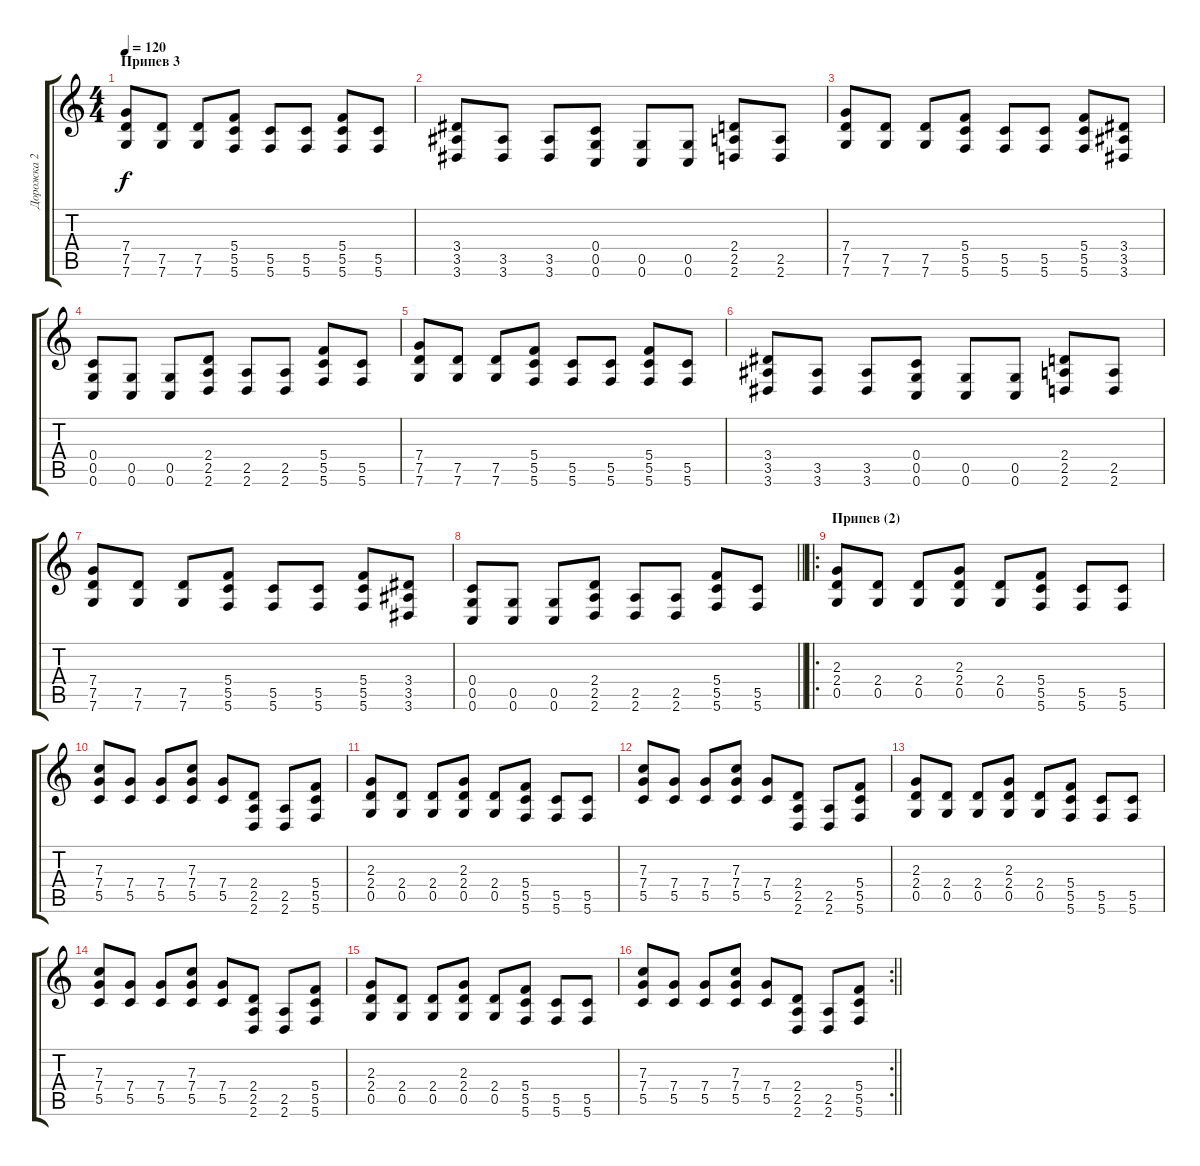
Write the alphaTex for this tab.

\track ("Дорожка 2" "Дорожка 2") {instrument distortionguitar}
\staff {score tabs}
\tuning (D4 A3 F3 C3 G2 C2) {hide}
\ts (4 4)
\section ("" "Припев 3")
\tempo 120
\clef g2
\ks c
(7.4 7.5 7.6).8{dy f instrument distortionguitar} (7.5 7.6).8 (7.5 7.6).8 (5.4 5.5 5.6).8 (5.5 5.6).8 (5.5 5.6).8 (5.4 5.5 5.6).8 (5.5 5.6).8 |
(3.4 3.5 3.6).8 (3.5 3.6).8 (3.5 3.6).8 (0.4 0.5 0.6).8 (0.5 0.6).8 (0.5 0.6).8 (2.4 2.5 2.6).8 (2.5 2.6).8 |
(7.4 7.5 7.6).8 (7.5 7.6).8 (7.5 7.6).8 (5.4 5.5 5.6).8 (5.5 5.6).8 (5.5 5.6).8 (5.4 5.5 5.6).8 (3.4 3.5 3.6).8 |
(0.4 0.5 0.6).8 (0.5 0.6).8 (0.5 0.6).8 (2.4 2.5 2.6).8 (2.5 2.6).8 (2.5 2.6).8 (5.4 5.5 5.6).8 (5.5 5.6).8 |
(7.4 7.5 7.6).8 (7.5 7.6).8 (7.5 7.6).8 (5.4 5.5 5.6).8 (5.5 5.6).8 (5.5 5.6).8 (5.4 5.5 5.6).8 (5.5 5.6).8 |
(3.4 3.5 3.6).8 (3.5 3.6).8 (3.5 3.6).8 (0.4 0.5 0.6).8 (0.5 0.6).8 (0.5 0.6).8 (2.4 2.5 2.6).8 (2.5 2.6).8 |
(7.4 7.5 7.6).8 (7.5 7.6).8 (7.5 7.6).8 (5.4 5.5 5.6).8 (5.5 5.6).8 (5.5 5.6).8 (5.4 5.5 5.6).8 (3.4 3.5 3.6).8 |
\barLineRight lightlight
(0.4 0.5 0.6).8 (0.5 0.6).8 (0.5 0.6).8 (2.4 2.5 2.6).8 (2.5 2.6).8 (2.5 2.6).8 (5.4 5.5 5.6).8 (5.5 5.6).8 |
\ro
\section ("" "Припев (2)")
(2.3 2.4 0.5).8 (2.4 0.5).8 (2.4 0.5).8 (2.3 2.4 0.5).8 (2.4 0.5).8 (5.4 5.5 5.6).8 (5.5 5.6).8 (5.5 5.6).8 |
(7.3 7.4 5.5).8 (7.4 5.5).8 (7.4 5.5).8 (7.3 7.4 5.5).8 (7.4 5.5).8 (2.4 2.5 2.6).8 (2.5 2.6).8 (5.4 5.5 5.6).8 |
(2.3 2.4 0.5).8 (2.4 0.5).8 (2.4 0.5).8 (2.3 2.4 0.5).8 (2.4 0.5).8 (5.4 5.5 5.6).8 (5.5 5.6).8 (5.5 5.6).8 |
(7.3 7.4 5.5).8 (7.4 5.5).8 (7.4 5.5).8 (7.3 7.4 5.5).8 (7.4 5.5).8 (2.4 2.5 2.6).8 (2.5 2.6).8 (5.4 5.5 5.6).8 |
(2.3 2.4 0.5).8 (2.4 0.5).8 (2.4 0.5).8 (2.3 2.4 0.5).8 (2.4 0.5).8 (5.4 5.5 5.6).8 (5.5 5.6).8 (5.5 5.6).8 |
(7.3 7.4 5.5).8 (7.4 5.5).8 (7.4 5.5).8 (7.3 7.4 5.5).8 (7.4 5.5).8 (2.4 2.5 2.6).8 (2.5 2.6).8 (5.4 5.5 5.6).8 |
(2.3 2.4 0.5).8 (2.4 0.5).8 (2.4 0.5).8 (2.3 2.4 0.5).8 (2.4 0.5).8 (5.4 5.5 5.6).8 (5.5 5.6).8 (5.5 5.6).8 |
\rc 2
\barLineRight lightlight
(7.3 7.4 5.5).8 (7.4 5.5).8 (7.4 5.5).8 (7.3 7.4 5.5).8 (7.4 5.5).8 (2.4 2.5 2.6).8 (2.5 2.6).8 (5.4 5.5 5.6).8
